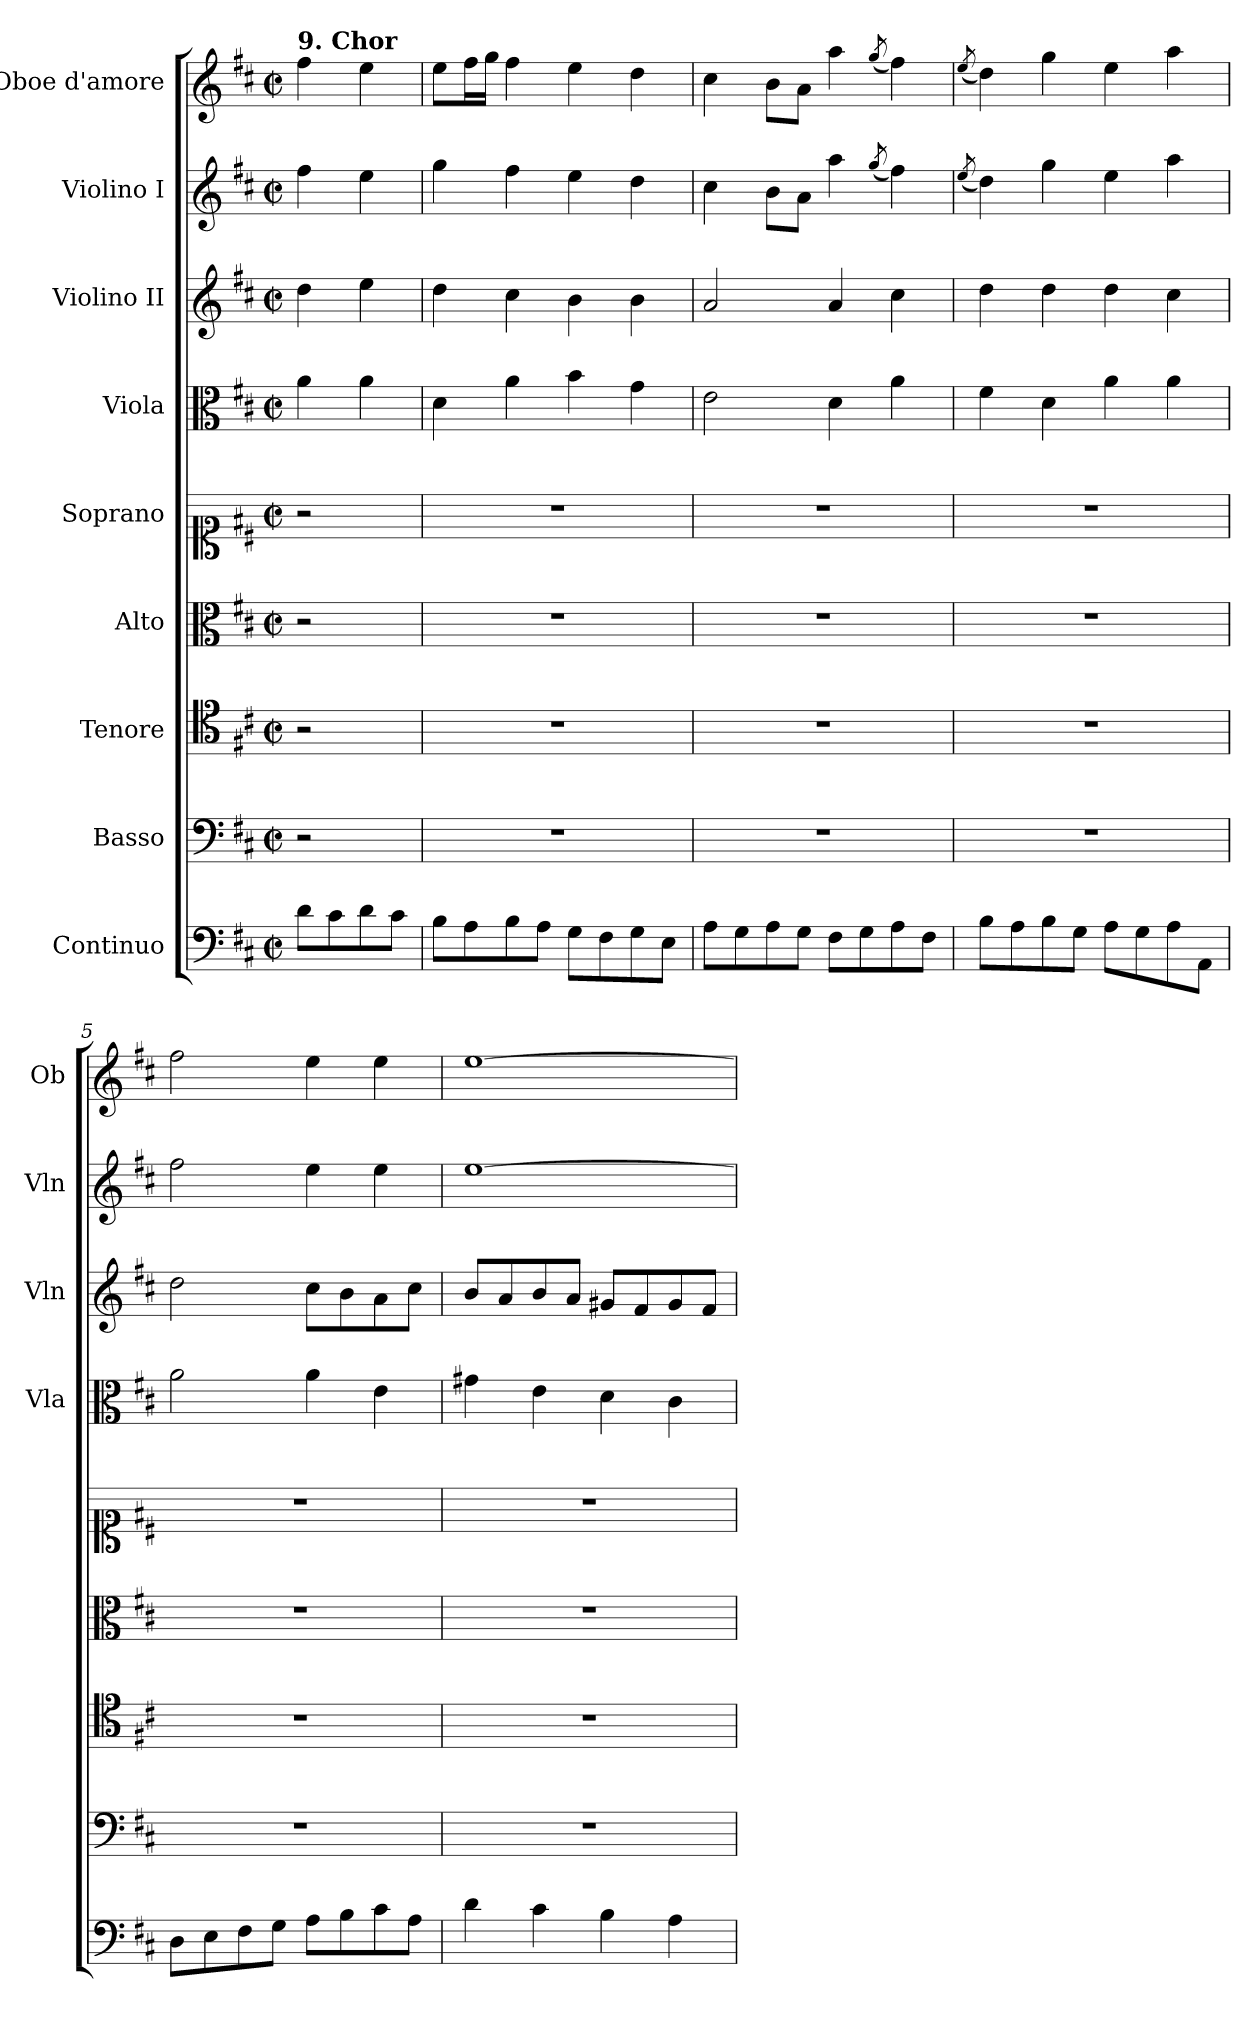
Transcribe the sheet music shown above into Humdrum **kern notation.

**kern	**kern	**kern	**kern	**kern	**kern	**kern	**kern	**kern
*part9	*part8	*part7	*part6	*part5	*part4	*part3	*part2	*part1
*staff9	*staff8	*staff7	*staff6	*staff5	*staff4	*staff3	*staff2	*staff1
*I"Continuo	*I"Basso	*I"Tenore	*I"Alto	*I"Soprano	*I"Viola	*I"Violino II	*I"Violino I	*I"Oboe d'amore
*	*	*	*	*	*I'Vla	*I'Vln	*I'Vln	*I'Ob
*clefF4	*clefF4	*clefC4	*clefC3	*clefC1	*clefC3	*clefG2	*clefG2	*clefG2
*k[f#c#]	*k[f#c#]	*k[f#c#]	*k[f#c#]	*k[f#c#]	*k[f#c#]	*k[f#c#]	*k[f#c#]	*k[f#c#]
*M2/2	*M2/2	*M2/2	*M2/2	*M2/2	*M2/2	*M2/2	*M2/2	*M2/2
*met(c|)	*met(c|)	*met(c|)	*met(c|)	*met(c|)	*met(c|)	*met(c|)	*met(c|)	*met(c|)
=1	=1	=1	=1	=1	=1	=1	=1	=1
!	!	!	!	!	!	!	!	!LO:TX:a:B:t=9. Chor
8d\L	2r	2r	2r	2r	4a\	4dd\	4ff#\	4ff#\
8c#\	.	.	.	.	.	.	.	.
8d\	.	.	.	.	4a\	4ee\	4ee\	4ee\
8c#\J	.	.	.	.	.	.	.	.
=2	=2	=2	=2	=2	=2	=2	=2	=2
8B\L	1r	1r	1r	1r	4d\	4dd\	4gg\	8ee\L
8A\	.	.	.	.	.	.	.	16ff#\L
.	.	.	.	.	.	.	.	16gg\JJ
8B\	.	.	.	.	4a\	4cc#\	4ff#\	4ff#\
8A\J	.	.	.	.	.	.	.	.
8G\L	.	.	.	.	4b\	4b\	4ee\	4ee\
8F#\	.	.	.	.	.	.	.	.
8G\	.	.	.	.	4g\	4b\	4dd\	4dd\
8E\J	.	.	.	.	.	.	.	.
=3	=3	=3	=3	=3	=3	=3	=3	=3
8A\L	1r	1r	1r	1r	2e\	2a/	4cc#\	4cc#\
8G\	.	.	.	.	.	.	.	.
8A\	.	.	.	.	.	.	8b\L	8b\L
8G\J	.	.	.	.	.	.	8a\J	8a\J
8F#\L	.	.	.	.	4d\	4a/	4aa\	4aa\
8G\	.	.	.	.	.	.	.	.
.	.	.	.	.	.	.	(8qgg/	(8qgg/
8A\	.	.	.	.	4a\	4cc#\	4ff#\)	4ff#\)
8F#\J	.	.	.	.	.	.	.	.
=4	=4	=4	=4	=4	=4	=4	=4	=4
.	.	.	.	.	.	.	(8qee/	(8qee/
8B\L	1r	1r	1r	1r	4f#\	4dd\	4dd\)	4dd\)
8A\	.	.	.	.	.	.	.	.
8B\	.	.	.	.	4d\	4dd\	4gg\	4gg\
8G\J	.	.	.	.	.	.	.	.
8A\L	.	.	.	.	4a\	4dd\	4ee\	4ee\
8G\	.	.	.	.	.	.	.	.
8A\	.	.	.	.	4a\	4cc#\	4aa\	4aa\
8AA\J	.	.	.	.	.	.	.	.
!!LO:PB:g=z
=5	=5	=5	=5	=5	=5	=5	=5	=5
8D\L	1r	1r	1r	1r	2a\	2dd\	2ff#\	2ff#\
8E\	.	.	.	.	.	.	.	.
8F#\	.	.	.	.	.	.	.	.
8G\J	.	.	.	.	.	.	.	.
8A\L	.	.	.	.	4a\	8cc#\L	4ee\	4ee\
8B\	.	.	.	.	.	8b\	.	.
8c#\	.	.	.	.	4e\	8a\	4ee\	4ee\
8A\J	.	.	.	.	.	8cc#\J	.	.
=6	=6	=6	=6	=6	=6	=6	=6	=6
4d\	1r	1r	1r	1r	4g#X\	8b/L	[1ee	[1ee
.	.	.	.	.	.	8a/	.	.
4c#\	.	.	.	.	4e\	8b/	.	.
.	.	.	.	.	.	8a/J	.	.
4B\	.	.	.	.	4d\	8g#X/L	.	.
.	.	.	.	.	.	8f#/	.	.
4A\	.	.	.	.	4c#\	8g#/	.	.
.	.	.	.	.	.	8f#/J	.	.
=	=	=	=	=	=	=	=	=
*-	*-	*-	*-	*-	*-	*-	*-	*-
